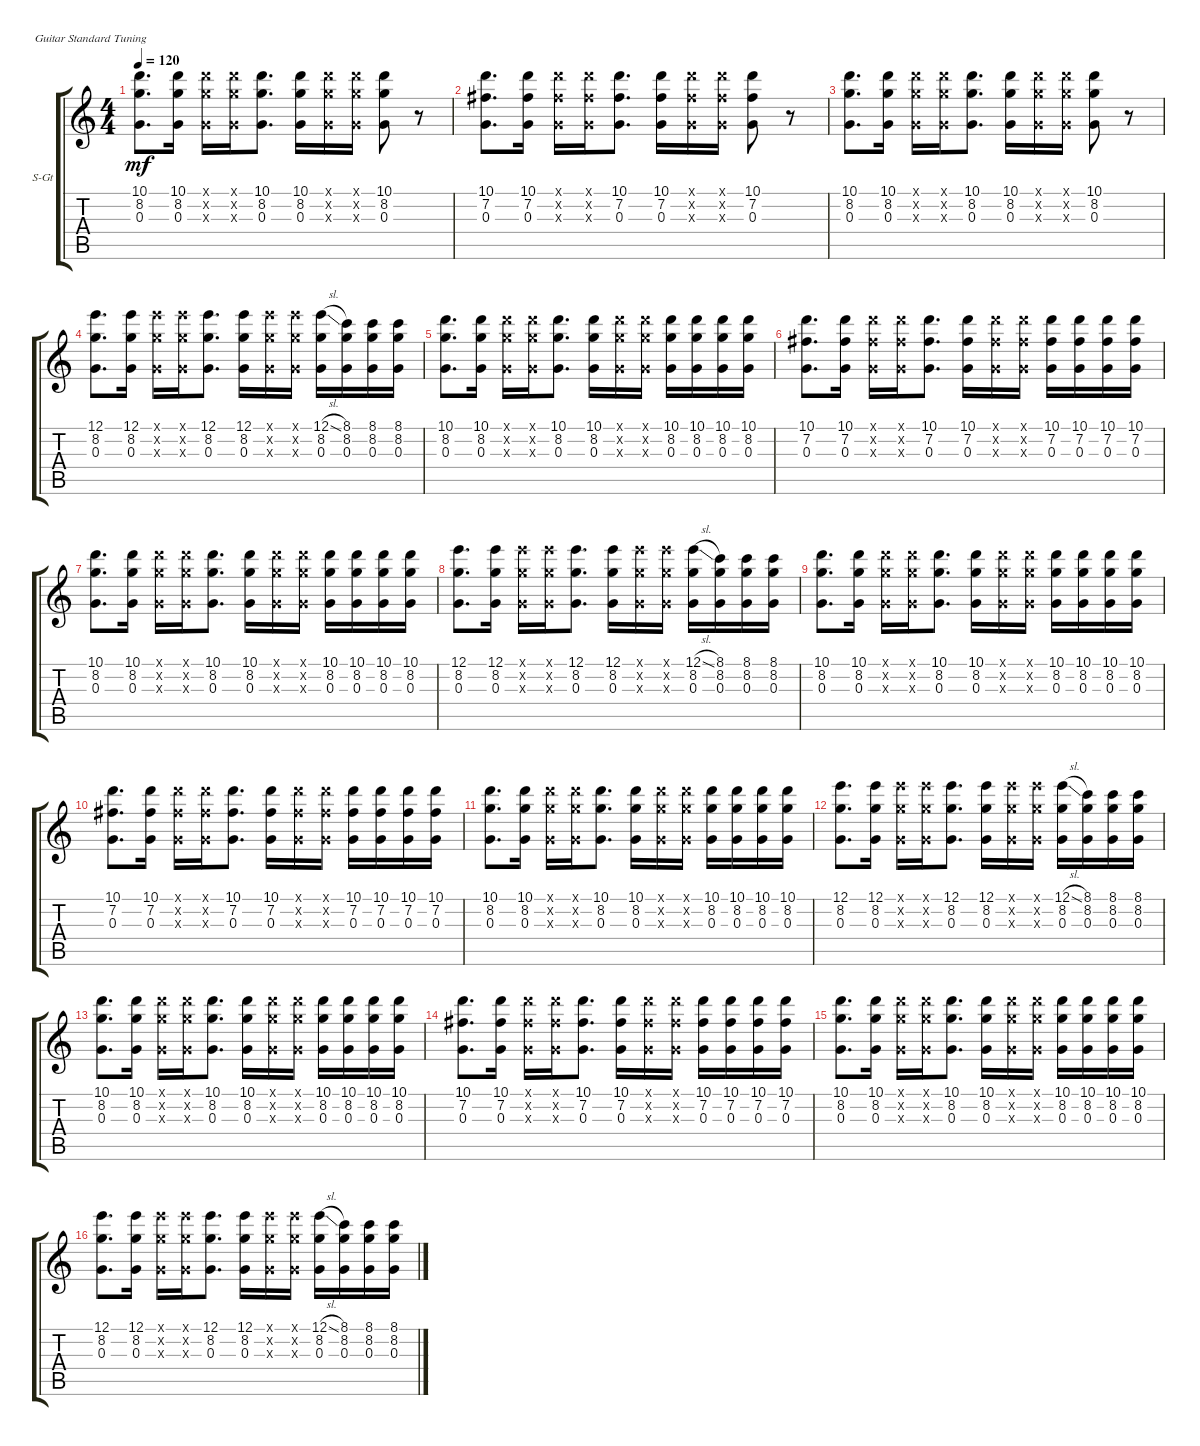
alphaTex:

\defaultSystemsLayout 4
\bracketExtendMode groupsimilarinstruments
\firstSystemTrackNameOrientation horizontal
\otherSystemsTrackNameOrientation horizontal
\track ("Steel Guitar" "S-Gt") {instrument acousticguitarsteel}
\staff {score tabs}
\tuning (E4 B3 G3 D3 A2 E2)
\ts (4 4)
\tempo 120
\clef g2
\ks c
(0.3 8.2 10.1).8{d dy mf instrument acousticguitarsteel} (0.3 8.2 10.1).16 (0.3{x} 8.2{x} 10.1{x}).16 (0.3{x} 8.2{x} 10.1{x}).16 (0.3 8.2 10.1).8{d} (0.3 8.2 10.1).16 (0.3{x} 8.2{x} 10.1{x}).16 (0.3{x} 8.2{x} 10.1{x}).16 (0.3 8.2 10.1).8 r.8 |
(0.3 7.2 10.1).8{d} (0.3 7.2 10.1).16 (0.3{x} 7.2{x} 10.1{x}).16 (0.3{x} 7.2{x} 10.1{x}).16 (0.3 7.2 10.1).8{d} (0.3 7.2 10.1).16 (0.3{x} 7.2{x} 10.1{x}).16 (0.3{x} 7.2{x} 10.1{x}).16 (0.3 7.2 10.1).8 r.8 |
(8.2 10.1 0.3).8{d} (8.2 10.1 0.3).16 (8.2{x} 10.1{x} 0.3{x}).16 (8.2{x} 10.1{x} 0.3{x}).16 (8.2 10.1 0.3).8{d} (8.2 10.1 0.3).16 (8.2{x} 10.1{x} 0.3{x}).16 (8.2{x} 10.1{x} 0.3{x}).16 (8.2 10.1 0.3).8 r.8 |
(0.3 12.1 8.2).8{d} (0.3 12.1 8.2).16 (0.3{x} 12.1{x} 8.2{x}).16 (0.3{x} 12.1{x} 8.2{x}).16 (0.3 12.1 8.2).8{d} (0.3 12.1 8.2).16 (0.3{x} 12.1{x} 8.2{x}).16 (0.3{x} 12.1{x} 8.2{x}).16 (0.3 12.1{sl} 8.2).16 (0.3 8.1 8.2).16 (0.3 8.1 8.2).16 (0.3 8.1 8.2).16 |
(0.3 8.2 10.1).8{d} (0.3 8.2 10.1).16 (0.3{x} 8.2{x} 10.1{x}).16 (0.3{x} 8.2{x} 10.1{x}).16 (0.3 8.2 10.1).8{d} (0.3 8.2 10.1).16 (0.3{x} 8.2{x} 10.1{x}).16 (0.3{x} 8.2{x} 10.1{x}).16 (0.3 8.2 10.1).16 (0.3 8.2 10.1).16 (0.3 8.2 10.1).16 (0.3 8.2 10.1).16 |
(0.3 7.2 10.1).8{d} (0.3 7.2 10.1).16 (0.3{x} 7.2{x} 10.1{x}).16 (0.3{x} 7.2{x} 10.1{x}).16 (0.3 7.2 10.1).8{d} (0.3 7.2 10.1).16 (0.3{x} 7.2{x} 10.1{x}).16 (0.3{x} 7.2{x} 10.1{x}).16 (0.3 7.2 10.1).16 (0.3 7.2 10.1).16 (0.3 7.2 10.1).16 (0.3 7.2 10.1).16 |
(8.2 10.1 0.3).8{d} (8.2 10.1 0.3).16 (8.2{x} 10.1{x} 0.3{x}).16 (8.2{x} 10.1{x} 0.3{x}).16 (8.2 10.1 0.3).8{d} (8.2 10.1 0.3).16 (8.2{x} 10.1{x} 0.3{x}).16 (8.2{x} 10.1{x} 0.3{x}).16 (8.2 10.1 0.3).16 (8.2 10.1 0.3).16 (8.2 10.1 0.3).16 (8.2 10.1 0.3).16 |
(0.3 12.1 8.2).8{d} (0.3 12.1 8.2).16 (0.3{x} 12.1{x} 8.2{x}).16 (0.3{x} 12.1{x} 8.2{x}).16 (0.3 12.1 8.2).8{d} (0.3 12.1 8.2).16 (0.3{x} 12.1{x} 8.2{x}).16 (0.3{x} 12.1{x} 8.2{x}).16 (0.3 12.1{sl} 8.2).16 (0.3 8.1 8.2).16 (0.3 8.1 8.2).16 (0.3 8.1 8.2).16 |
(0.3 8.2 10.1).8{d} (0.3 8.2 10.1).16 (0.3{x} 8.2{x} 10.1{x}).16 (0.3{x} 8.2{x} 10.1{x}).16 (0.3 8.2 10.1).8{d} (0.3 8.2 10.1).16 (0.3{x} 8.2{x} 10.1{x}).16 (0.3{x} 8.2{x} 10.1{x}).16 (0.3 8.2 10.1).16 (0.3 8.2 10.1).16 (0.3 8.2 10.1).16 (0.3 8.2 10.1).16 |
(0.3 7.2 10.1).8{d} (0.3 7.2 10.1).16 (0.3{x} 7.2{x} 10.1{x}).16 (0.3{x} 7.2{x} 10.1{x}).16 (0.3 7.2 10.1).8{d} (0.3 7.2 10.1).16 (0.3{x} 7.2{x} 10.1{x}).16 (0.3{x} 7.2{x} 10.1{x}).16 (0.3 7.2 10.1).16 (0.3 7.2 10.1).16 (0.3 7.2 10.1).16 (0.3 7.2 10.1).16 |
(8.2 10.1 0.3).8{d} (8.2 10.1 0.3).16 (8.2{x} 10.1{x} 0.3{x}).16 (8.2{x} 10.1{x} 0.3{x}).16 (8.2 10.1 0.3).8{d} (8.2 10.1 0.3).16 (8.2{x} 10.1{x} 0.3{x}).16 (8.2{x} 10.1{x} 0.3{x}).16 (8.2 10.1 0.3).16 (8.2 10.1 0.3).16 (8.2 10.1 0.3).16 (8.2 10.1 0.3).16 |
(0.3 12.1 8.2).8{d} (0.3 12.1 8.2).16 (0.3{x} 12.1{x} 8.2{x}).16 (0.3{x} 12.1{x} 8.2{x}).16 (0.3 12.1 8.2).8{d} (0.3 12.1 8.2).16 (0.3{x} 12.1{x} 8.2{x}).16 (0.3{x} 12.1{x} 8.2{x}).16 (0.3 12.1{sl} 8.2).16 (0.3 8.1 8.2).16 (0.3 8.1 8.2).16 (0.3 8.1 8.2).16 |
(0.3 8.2 10.1).8{d} (0.3 8.2 10.1).16 (0.3{x} 8.2{x} 10.1{x}).16 (0.3{x} 8.2{x} 10.1{x}).16 (0.3 8.2 10.1).8{d} (0.3 8.2 10.1).16 (0.3{x} 8.2{x} 10.1{x}).16 (0.3{x} 8.2{x} 10.1{x}).16 (0.3 8.2 10.1).16 (0.3 8.2 10.1).16 (0.3 8.2 10.1).16 (0.3 8.2 10.1).16 |
(0.3 7.2 10.1).8{d} (0.3 7.2 10.1).16 (0.3{x} 7.2{x} 10.1{x}).16 (0.3{x} 7.2{x} 10.1{x}).16 (0.3 7.2 10.1).8{d} (0.3 7.2 10.1).16 (0.3{x} 7.2{x} 10.1{x}).16 (0.3{x} 7.2{x} 10.1{x}).16 (0.3 7.2 10.1).16 (0.3 7.2 10.1).16 (0.3 7.2 10.1).16 (0.3 7.2 10.1).16 |
(8.2 10.1 0.3).8{d} (8.2 10.1 0.3).16 (8.2{x} 10.1{x} 0.3{x}).16 (8.2{x} 10.1{x} 0.3{x}).16 (8.2 10.1 0.3).8{d} (8.2 10.1 0.3).16 (8.2{x} 10.1{x} 0.3{x}).16 (8.2{x} 10.1{x} 0.3{x}).16 (8.2 10.1 0.3).16 (8.2 10.1 0.3).16 (8.2 10.1 0.3).16 (8.2 10.1 0.3).16 |
(0.3 12.1 8.2).8{d} (0.3 12.1 8.2).16 (0.3{x} 12.1{x} 8.2{x}).16 (0.3{x} 12.1{x} 8.2{x}).16 (0.3 12.1 8.2).8{d} (0.3 12.1 8.2).16 (0.3{x} 12.1{x} 8.2{x}).16 (0.3{x} 12.1{x} 8.2{x}).16 (0.3 12.1{sl} 8.2).16 (0.3 8.1 8.2).16 (0.3 8.1 8.2).16 (0.3 8.1 8.2).16
